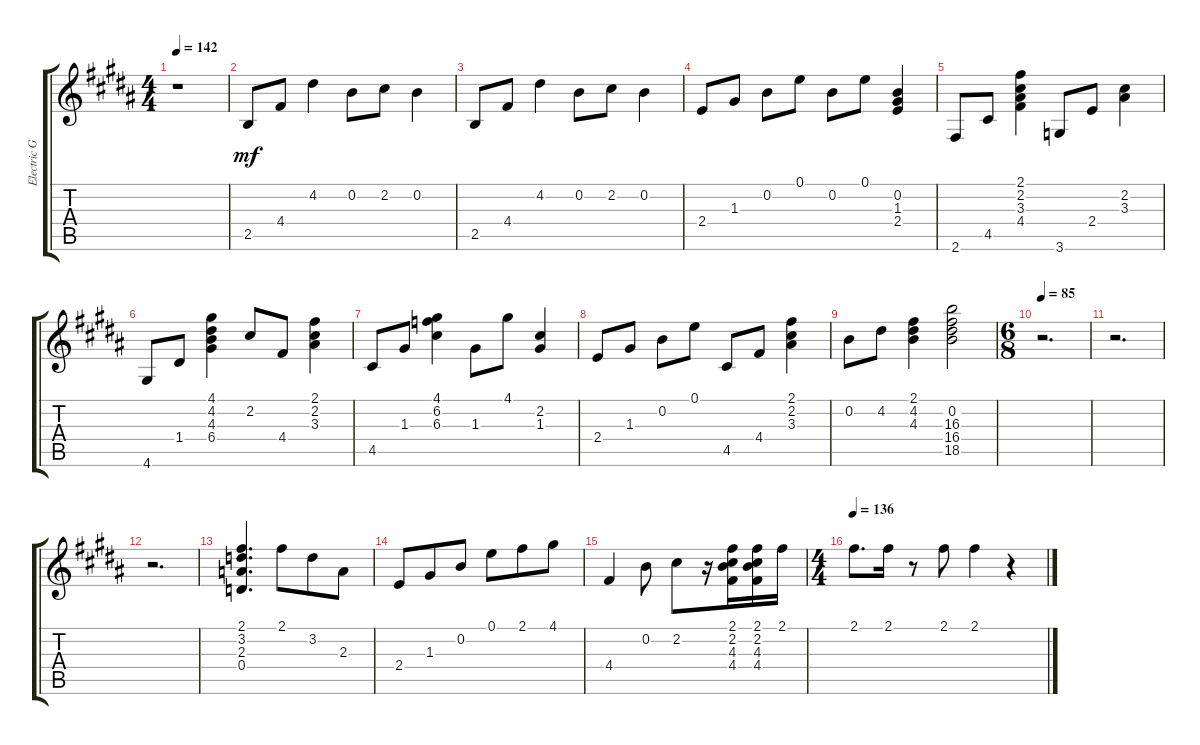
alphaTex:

\track ("Electric Guitar 1" "Electric G") {instrument electricguitarclean}
\staff {score tabs}
\tuning (E4 B3 G3 D3 A2 E2) {hide}
\ts (4 4)
\tempo 142
\clef g2
\ks b
r.1{dy mf} |
2.5.8 4.4.8 4.2.4 0.2.8 2.2.8 0.2.4 |
2.5.8 4.4.8 4.2.4 0.2.8 2.2.8 0.2.4 |
2.4.8 1.3.8 0.2.8 0.1.8 0.2.8 0.1.8 (0.2 1.3 2.4).4 |
2.6.8 4.5.8 (2.1 2.2 3.3 4.4).4 3.6.8 2.4.8 (2.2 3.3).4 |
4.6.8 1.4.8 (4.1 4.2 4.3 6.4).4 2.2.8 4.4.8 (2.1 2.2 3.3).4 |
4.5.8 1.3.8 (4.1 6.2 6.3).4 1.3.8 4.1.8 (2.2 1.3).4 |
2.4.8 1.3.8 0.2.8 0.1.8 4.5.8 4.4.8 (2.1 2.2 3.3).4 |
0.2.8 4.2.8 (2.1 4.2 4.3).4 (0.2 16.3 16.4 18.5).2 |
\ts (6 8)
\tempo 85
r.2{d} |
r.2{d} |
r.2{d} |
(2.1 3.2 2.3 0.4).4{d} 2.1.8 3.2.8 2.3.8 |
2.4.8 1.3.8 0.2.8 0.1.8 2.1.8 4.1.8 |
4.4.4 0.2.8 2.2.8 r.16 (2.1 2.2 4.3 4.4).16 (2.1 2.2 4.3 4.4).16 2.1.16 |
\ts (4 4)
\tempo 136
2.1.8{d} 2.1.16 r.8 2.1.8 2.1.4 r.4
